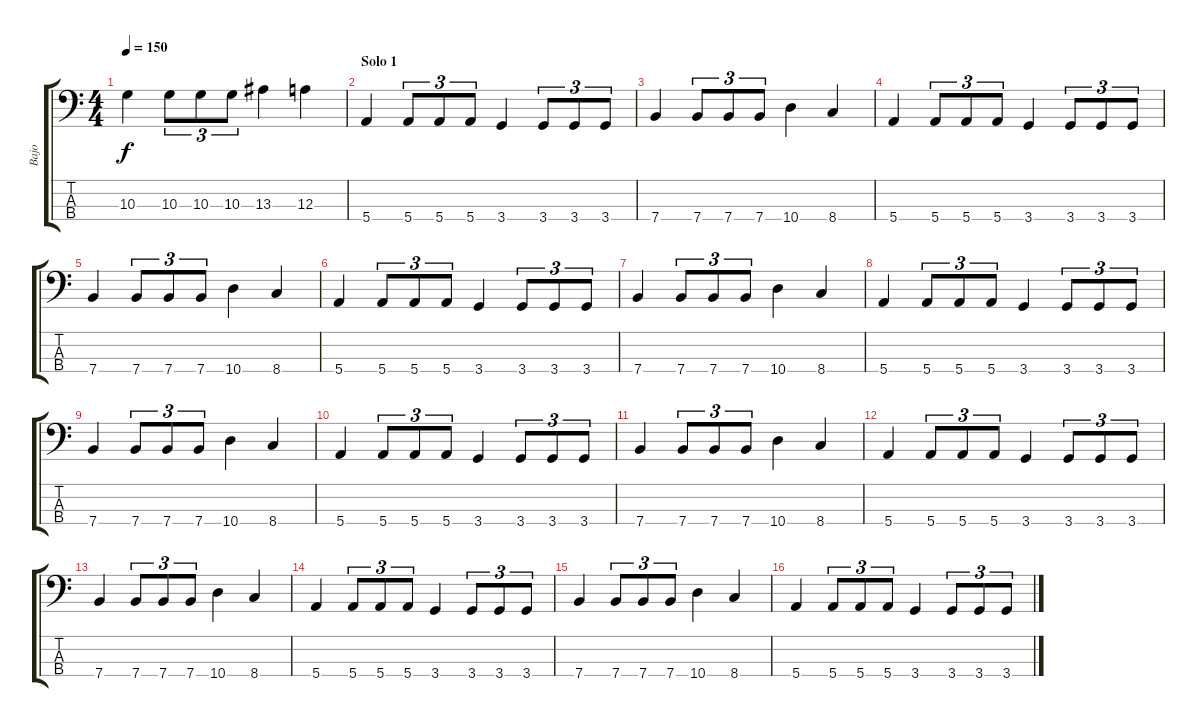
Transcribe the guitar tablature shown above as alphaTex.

\track ("Bajo" "Bajo") {instrument electricbassfinger}
\staff {score tabs}
\tuning (G2 D2 A1 E1) {hide}
\ts (4 4)
\tempo 150
\clef f4
\ks c
10.3.4{dy f} 10.3.8{tu (3 2)} 10.3.8{tu (3 2)} 10.3.8{tu (3 2)} 13.3.4 12.3.4 |
\section ("" "Solo 1")
5.4.4 5.4.8{tu (3 2)} 5.4.8{tu (3 2)} 5.4.8{tu (3 2)} 3.4.4 3.4.8{tu (3 2)} 3.4.8{tu (3 2)} 3.4.8{tu (3 2)} |
7.4.4 7.4.8{tu (3 2)} 7.4.8{tu (3 2)} 7.4.8{tu (3 2)} 10.4.4 8.4.4 |
5.4.4 5.4.8{tu (3 2)} 5.4.8{tu (3 2)} 5.4.8{tu (3 2)} 3.4.4 3.4.8{tu (3 2)} 3.4.8{tu (3 2)} 3.4.8{tu (3 2)} |
7.4.4 7.4.8{tu (3 2)} 7.4.8{tu (3 2)} 7.4.8{tu (3 2)} 10.4.4 8.4.4 |
5.4.4 5.4.8{tu (3 2)} 5.4.8{tu (3 2)} 5.4.8{tu (3 2)} 3.4.4 3.4.8{tu (3 2)} 3.4.8{tu (3 2)} 3.4.8{tu (3 2)} |
7.4.4 7.4.8{tu (3 2)} 7.4.8{tu (3 2)} 7.4.8{tu (3 2)} 10.4.4 8.4.4 |
5.4.4 5.4.8{tu (3 2)} 5.4.8{tu (3 2)} 5.4.8{tu (3 2)} 3.4.4 3.4.8{tu (3 2)} 3.4.8{tu (3 2)} 3.4.8{tu (3 2)} |
7.4.4 7.4.8{tu (3 2)} 7.4.8{tu (3 2)} 7.4.8{tu (3 2)} 10.4.4 8.4.4 |
5.4.4 5.4.8{tu (3 2)} 5.4.8{tu (3 2)} 5.4.8{tu (3 2)} 3.4.4 3.4.8{tu (3 2)} 3.4.8{tu (3 2)} 3.4.8{tu (3 2)} |
7.4.4 7.4.8{tu (3 2)} 7.4.8{tu (3 2)} 7.4.8{tu (3 2)} 10.4.4 8.4.4 |
5.4.4 5.4.8{tu (3 2)} 5.4.8{tu (3 2)} 5.4.8{tu (3 2)} 3.4.4 3.4.8{tu (3 2)} 3.4.8{tu (3 2)} 3.4.8{tu (3 2)} |
7.4.4 7.4.8{tu (3 2)} 7.4.8{tu (3 2)} 7.4.8{tu (3 2)} 10.4.4 8.4.4 |
5.4.4 5.4.8{tu (3 2)} 5.4.8{tu (3 2)} 5.4.8{tu (3 2)} 3.4.4 3.4.8{tu (3 2)} 3.4.8{tu (3 2)} 3.4.8{tu (3 2)} |
7.4.4 7.4.8{tu (3 2)} 7.4.8{tu (3 2)} 7.4.8{tu (3 2)} 10.4.4 8.4.4 |
5.4.4 5.4.8{tu (3 2)} 5.4.8{tu (3 2)} 5.4.8{tu (3 2)} 3.4.4 3.4.8{tu (3 2)} 3.4.8{tu (3 2)} 3.4.8{tu (3 2)}
